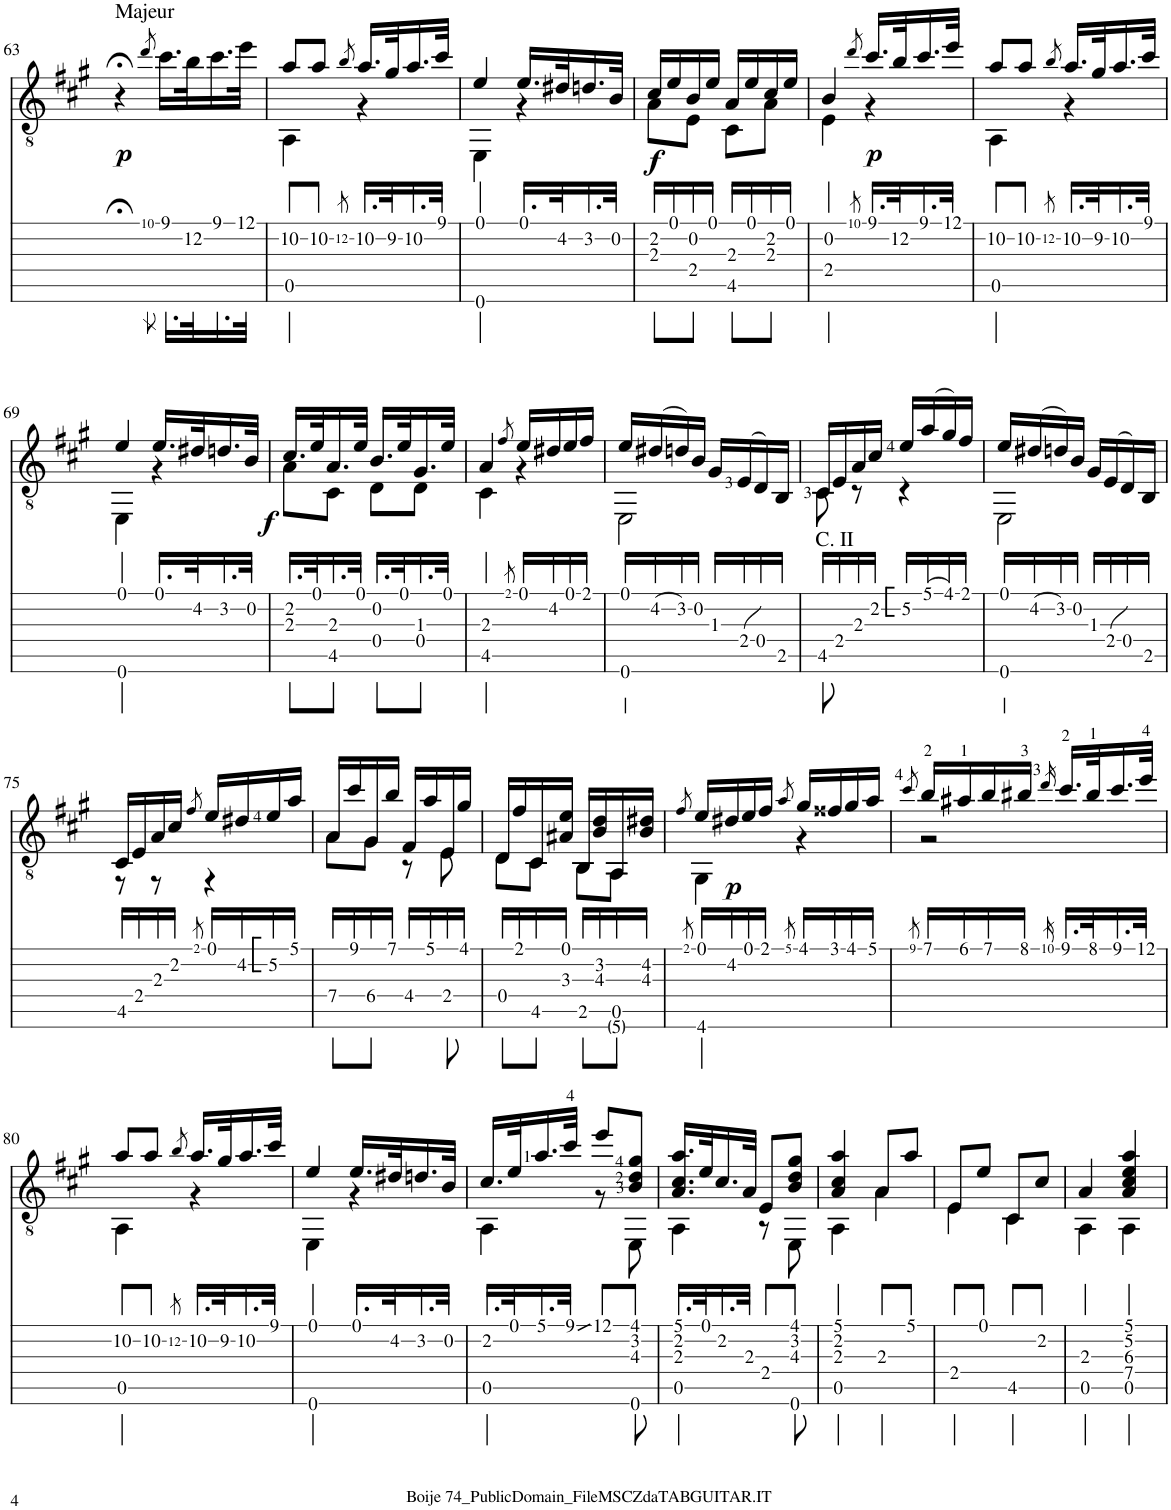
**kern	**kern	**dynam
*part2	*part1	*part1
*staff2	*staff1	*staff1
*I"Chitarra classica (Intavolatura)	*I"Guitar	*
!!LO:PB:g=z
*	*clefGv2	*
*k[f#c#g#]	*k[f#c#g#]	*
*M2/4	*M2/4	*
=63	=63	=63
!	!LO:TX:a:t=Majeur	!
!	!	!LO:DY:b
4r;<	4r;<	p
8qdd\	8qdd/	.
16.cc#\LL	16.cc#\LL	.
32b\K	32b\K	.
16.cc#\	16.cc#\	.
32ee\JJk	32ee\JJk	.
=64	=64	=64
*^	*^	*
8a/L	4AA\	8a/L	4AA\	.
8a/J	.	8a/J	.	.
8qb/	.	8qb/	.	.
16.a/LL	4r	16.a/LL	4r	.
32g#/K	.	32g#/K	.	.
16.a/	.	16.a/	.	.
32cc#/JJk	.	32cc#/JJk	.	.
=65	=65	=65	=65	=65
4e/	4EE\	4e/	4EE\	.
16.e/LL	4r	16.e/LL	4r	.
32d#X/K	.	32d#X/K	.	.
16.dn/	.	16.dn/	.	.
32B/JJk	.	32B/JJk	.	.
=66	=66	=66	=66	=66
!	!	!	!	!LO:DY:b
16c#/LL	8A\L	16c#/LL	8A\L	f
16e/	.	16e/	.	.
16B/	8E\J	16B/	8E\J	.
16e/JJ	.	16e/JJ	.	.
16A/LL	8C#\L	16A/LL	8C#\L	.
16e/	.	16e/	.	.
16c#/	8A\J	16c#/	8A\J	.
16e/JJ	.	16e/JJ	.	.
=67	=67	=67	=67	=67
4B/	4E\	4B/	4E\	.
8qdd/	.	8qdd/	.	.
!	!	!	!	!LO:DY:b
16.cc#/LL	4r	16.cc#/LL	4r	p
32b/K	.	32b/K	.	.
16.cc#/	.	16.cc#/	.	.
32ee/JJk	.	32ee/JJk	.	.
=68	=68	=68	=68	=68
8a/L	4AA\	8a/L	4AA\	.
8a/J	.	8a/J	.	.
8qb/	.	8qb/	.	.
16.a/LL	4r	16.a/LL	4r	.
32g#/K	.	32g#/K	.	.
16.a/	.	16.a/	.	.
32cc#/JJk	.	32cc#/JJk	.	.
!!LO:LB:g=z	!!
=69	=69	=69	=69	=69
4e/	4EE\	4e/	4EE\	.
16.e/LL	4r	16.e/LL	4r	.
32d#X/K	.	32d#X/K	.	.
16.dn/	.	16.dn/	.	.
32B/JJk	.	32B/JJk	.	.
=70	=70	=70	=70	=70
!	!	!	!	!LO:DY:b
16.c#/LL	8A\L	16.c#/LL	8A\L	f
32e/K	.	32e/K	.	.
16.A/	8C#\J	16.A/	8C#\J	.
32e/JJk	.	32e/JJk	.	.
16.B/LL	8D\L	16.B/LL	8D\L	.
32e/K	.	32e/K	.	.
16.G#/	8D\J	16.G#/	8D\J	.
32e/JJk	.	32e/JJk	.	.
=71	=71	=71	=71	=71
4A/	4C#\	4A/	4C#\	.
8qf#/	.	8qf#/	.	.
16e/LL	4r	16e/LL	4r	.
16d#X/	.	16d#X/	.	.
16e/	.	16e/	.	.
16f#/JJ	.	16f#/JJ	.	.
=72	=72	=72	=72	=72
16e/LL	2EE\	16e/LL	2EE\	.
(16d#X/	.	(16d#X/	.	.
16dn/)	.	16dn/)	.	.
16B/JJ	.	16B/JJ	.	.
16G#/LL	.	16G#/LL	.	.
(16E/	.	(16E/	.	.
16D/)	.	16D/)	.	.
16BB/JJ	.	16BB/JJ	.	.
=73	=73	=73	=73	=73
!LO:TX:a:t=C. II	!	!	!	!
16C#/LL	8C#\	16C#/LL	8C#\	.
16E/	.	16E/	.	.
16A/	8r	16A/	8r	.
16c#/JJ	.	16c#/JJ	.	.
16e::/LL	4r	16e/LL	4r	.
(16a/	.	(16a/	.	.
16g#/)	.	16g#/)	.	.
16f#/JJ	.	16f#/JJ	.	.
=74	=74	=74	=74	=74
16e/LL	2EE\	16e/LL	2EE\	.
(16d#X/	.	(16d#X/	.	.
16dn/)	.	16dn/)	.	.
16B/JJ	.	16B/JJ	.	.
16G#/LL	.	16G#/LL	.	.
(16E/	.	(16E/	.	.
16D/)	.	16D/)	.	.
16BB/JJ	.	16BB/JJ	.	.
!!LO:LB:g=z	!!
=75	=75	=75	=75	=75
16C#/LL	8r	16C#/LL	8r	.
16E/	.	16E/	.	.
16A/	8r	16A/	8r	.
16c#/JJ	.	16c#/JJ	.	.
8qf#/	.	8qf#/	.	.
16e/LL	4r	16e/LL	4r	.
16d#X/	.	16d#X/	.	.
16e::/	.	16e/	.	.
16a/JJ	.	16a/JJ	.	.
=76	=76	=76	=76	=76
16A/LL	8A\L	16A/LL	8A\L	.
16cc#/	.	16cc#/	.	.
16G#/	8G#\J	16G#/	8G#\J	.
16b/JJ	.	16b/JJ	.	.
16F#/LL	8r	16F#/LL	8r	.
16a/	.	16a/	.	.
16E/	8E\	16E/	8E\	.
16g#/JJ	.	16g#/JJ	.	.
=77	=77	=77	=77	=77
16D/LL	8D\L	16D/LL	8D\L	.
16f#/	.	16f#/	.	.
16C#/	8C#\J	16C#/	8C#\J	.
16A#X/ 16e/JJ	.	16A#X/ 16e/JJ	.	.
16BB/LL	8BB\L	16BB/LL	8BB\L	.
16B/ 16d/	.	16B/ 16d/	.	.
16AA/	8AA\J	16AA/	8AA\J	.
16B/ 16d#X/JJ	.	16B/ 16d#X/JJ	.	.
=78	=78	=78	=78	=78
8qf#/	.	8qf#/	.	.
16e/LL	4GG#\	16e/LL	4GG#\	.
!	!	!	!	!LO:DY:b
16d#X/	.	16d#X/	.	p
16e/	.	16e/	.	.
16f#/JJ	.	16f#/JJ	.	.
8qa/	.	8qa/	.	.
16g#/LL	4r	16g#/LL	4r	.
16f##X/	.	16f##X/	.	.
16g#/	.	16g#/	.	.
16a/JJ	.	16a/JJ	.	.
=79	=79	=79	=79	=79
8qcc#/	.	8qcc#/	.	.
16b/LL	2r	16b/LL	2r	.
16a#X/	.	16a#X/	.	.
16b/	.	16b/	.	.
16b#X/JJ	.	16b#X/JJ	.	.
16qdd/	.	16qdd/	.	.
16.cc#/LL	.	16.cc#/LL	.	.
32b#/K	.	32b#/K	.	.
16.cc#/	.	16.cc#/	.	.
32ee/JJk	.	32ee/JJk	.	.
!!LO:LB:g=z	!!
=80	=80	=80	=80	=80
8a/L	4AA\	8a/L	4AA\	.
8a/J	.	8a/J	.	.
8qb/	.	8qb/	.	.
16.a/LL	4r	16.a/LL	4r	.
32g#/K	.	32g#/K	.	.
16.a/	.	16.a/	.	.
32cc#/JJk	.	32cc#/JJk	.	.
=81	=81	=81	=81	=81
4e/	4EE\	4e/	4EE\	.
16.e/LL	4r	16.e/LL	4r	.
32d#X/K	.	32d#X/K	.	.
16.dn/	.	16.dn/	.	.
32B/JJk	.	32B/JJk	.	.
=82	=82	=82	=82	=82
16.c#/LL	4AA\	16.c#/LL	4AA\	.
32e/K	.	32e/K	.	.
16.a/	.	16.a/	.	.
32cc#/JJk	.	32cc#/JJk	.	.
8ee/L	8r	8ee/L	8r	.
8B/ 8d/ 8g#/J	8EE\	8B/ 8d/ 8g#/J	8EE\	.
=83	=83	=83	=83	=83
16.A/ 16.c#/ 16.a/LL	4AA\	16.A/ 16.c#/ 16.a/LL	4AA\	.
32e/K	.	32e/K	.	.
16.c#/	.	16.c#/	.	.
32A/JJk	.	32A/JJk	.	.
8E/L	8r	8E/L	8r	.
8B/ 8d/ 8g#/J	8EE\	8B/ 8d/ 8g#/J	8EE\	.
=84	=84	=84	=84	=84
4A/ 4c#/ 4a/	4AA\	4A/ 4c#/ 4a/	4AA\	.
8A/L	4A\	8A/L	4A\	.
8a/J	.	8a/J	.	.
=85	=85	=85	=85	=85
8E/L	4E\	8E/L	4E\	.
8e/J	.	8e/J	.	.
8C#/L	4C#\	8C#/L	4C#\	.
8c#/J	.	8c#/J	.	.
=86	=86	=86	=86	=86
4A/	4AA\	4A/	4AA\	.
4A/ 4c#/ 4e/ 4a/	4AA\	4A/ 4c#/ 4e/ 4a/	4AA\	.
*v	*v	*	*	*
*	*v	*v	*
=	=	=
*-	*-	*-
